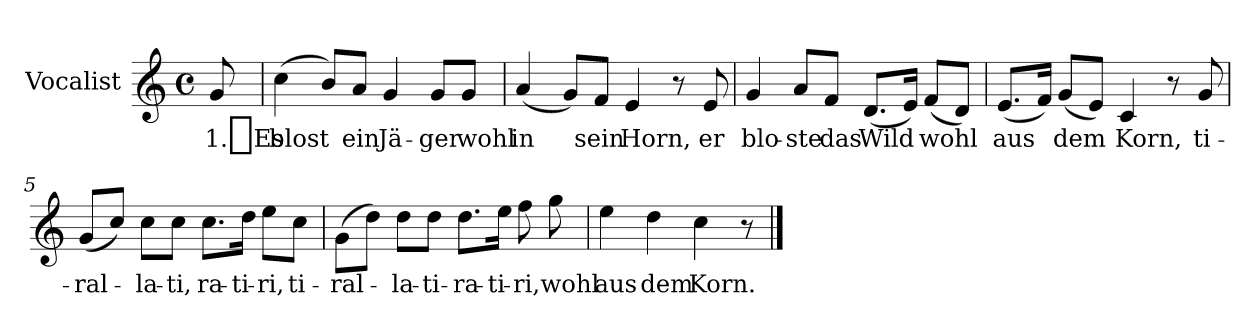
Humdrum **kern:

**kern	**text
*part1	*part1
*staff1	*staff1
*I"Vocalist	*
*k[]	*
*C:	*
*M4/4	*
*met(c)	*
=	=
8g	1._Es
=1	=1
(4cc	blost
8bL)	.
8aJ	ein
4g	Jä-
8gL	-ger
8gJ	wohl
=2	=2
(4a	in
8gL)	.
8fJ	sein
4e	Horn,
8r	.
8e	er
=3	=3
4g	blo-
8aL	-ste
8fJ	das
(8.dL	Wild
16eJk)	.
(8fL	wohl
8dJ)	.
=4	=4
(8.eL	aus
16fJk)	.
(8gL	dem
8eJ)	.
4c	Korn,
8r	.
8g	ti-
=5	=5
(8gL	-ral-
8ccJ)	.
8ccL	-la-
8ccJ	-ti,
8.ccL	ra-
16ddJk	-ti-
8eeL	-ri,
8ccJ	ti-
=6	=6
(8gL	-ral-
8ddJ)	.
8ddL	-la-
8ddJ	-ti-
8.ddL	-ra-
16eeJk	-ti-
8ff	-ri,
8gg	wohl
=7	=7
4ee	aus
4dd	dem
4cc	Korn.
8r	.
==	==
*-	*-
